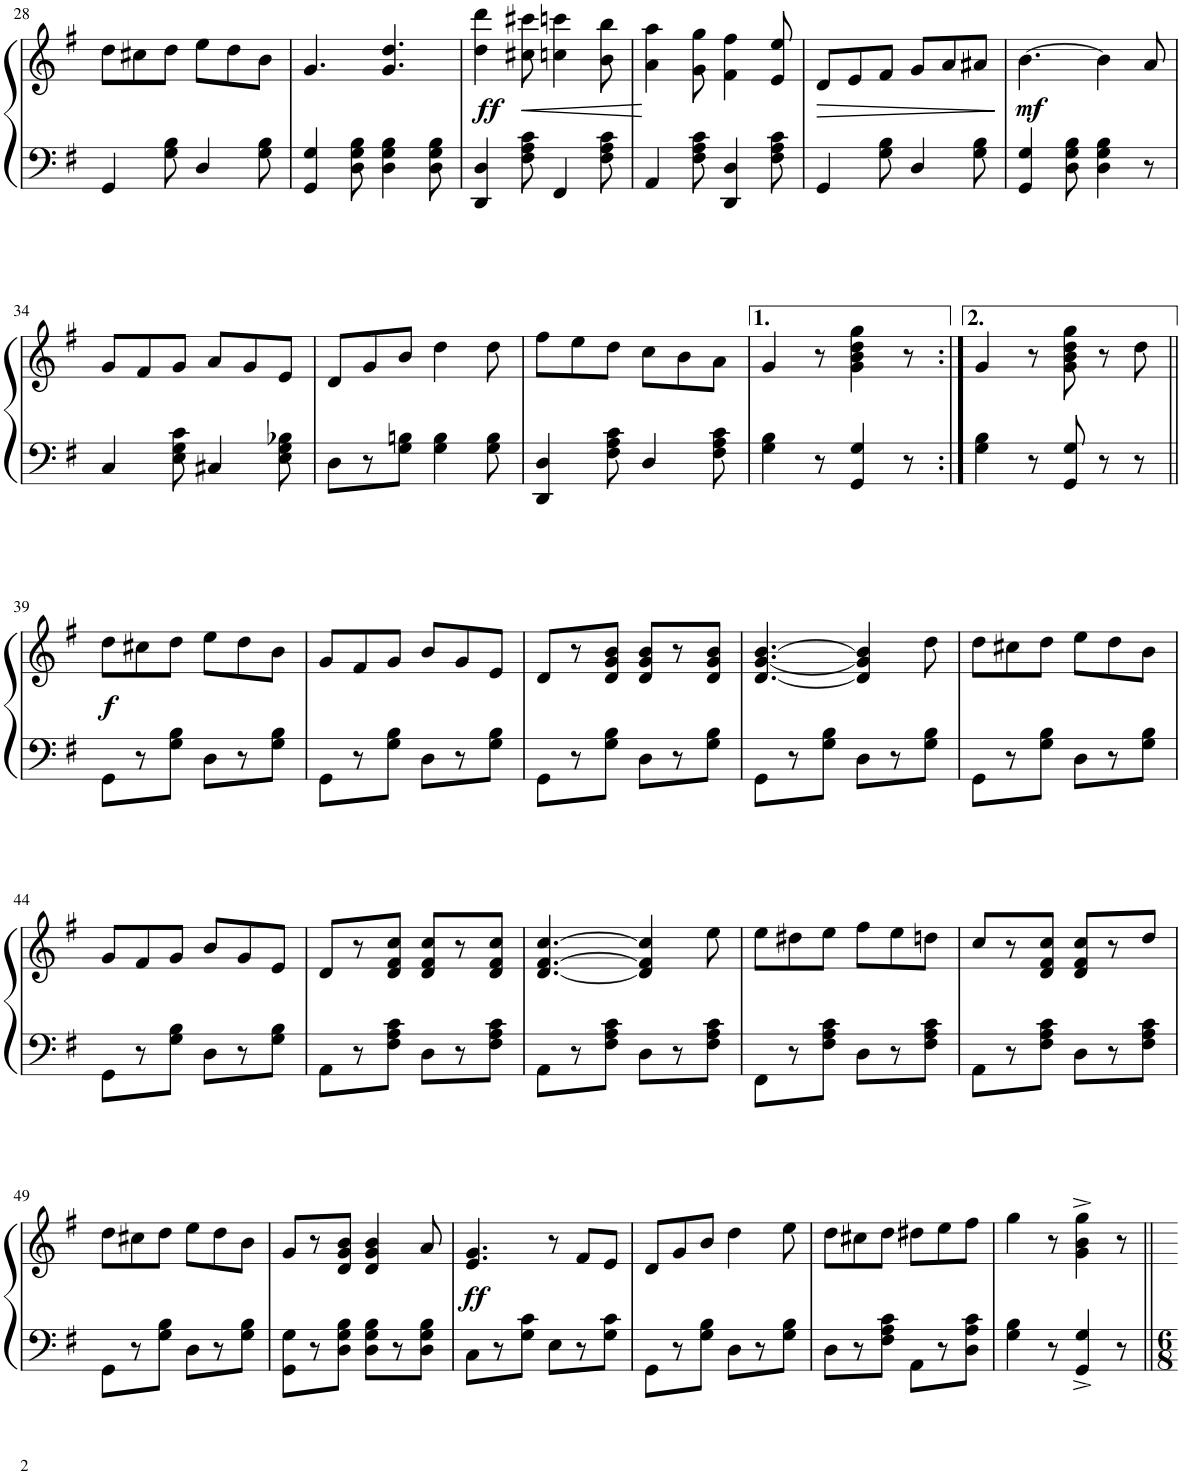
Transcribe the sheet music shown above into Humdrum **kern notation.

**kern	**kern	**dynam
*part1	*part1	*part1
*staff2	*staff1	*staff1/2
*I"Piano	*	*
*I'Pno.	*	*
!!LO:PB:g=z
*clefF4	*clefG2	*
*k[f#]	*k[f#]	*
*M6/8	*M6/8	*
=28	=28	=28
4GG/	8dd\L	.
.	8cc#X\	.
8G\ 8B\	8dd\J	.
4D/	8ee\L	.
.	8dd\	.
8G\ 8B\	8b\J	.
=29	=29	=29
4GG/ 4G/	4.g/	.
8D\ 8G\ 8B\	.	.
4D\ 4G\ 4B\	4.g/ 4.dd/	.
8D\ 8G\ 8B\	.	.
=30	=30	=30
!	!	!LO:DY:b
4DD/ 4D/	4dd\ 4ddd\	ff
!	!	!LO:HP:b
8F#\ 8A\ 8c\	8cc#X\ 8ccc#X\	<
4FF#/	4ccn\ 4cccn\	.
8F#\ 8A\ 8c\	8b\ 8bb\	.
.	.	[
=31	=31	=31
4AA/	4a\ 4aa\	.
8F#\ 8A\ 8c\	8g\ 8gg\	.
4DD/ 4D/	4f#\ 4ff#\	.
8F#\ 8A\ 8c\	8e/ 8ee/	.
=32	=32	=32
!	!	!LO:HP:b
4GG/	8d/L	>
.	8e/	.
8G\ 8B\	8f#/J	.
4D/	8g/L	.
.	8a/	.
8G\ 8B\	8a#X/J	.
.	.	]
=33	=33	=33
!	!	!LO:DY:b
4GG/ 4G/	[4.b\	mf
8D\ 8G\ 8B\	.	.
4D\ 4G\ 4B\	4b\]	.
8r	8a/	.
!!LO:LB:g=z
=34	=34	=34
4C/	8g/L	.
.	8f#/	.
8E\ 8G\ 8c\	8g/J	.
4C#X/	8a/L	.
.	8g/	.
8E\ 8G\ 8B-X\	8e/J	.
=35	=35	=35
8D\L	8d/L	.
8r	8g/	.
8G\ 8Bn\J	8b/J	.
4G\ 4B\	4dd\	.
8G\ 8B\	8dd\	.
=36	=36	=36
4DD/ 4D/	8ff#\L	.
.	8ee\	.
8F#\ 8A\ 8c\	8dd\J	.
4D/	8cc\L	.
.	8b\	.
8F#\ 8A\ 8c\	8a\J	.
=37	=37	=37
4G\ 4B\	4g/	.
8r	8r	.
4GG/ 4G/	4g\ 4b\ 4dd\ 4gg\	.
8r	8r	.
=38:|!	=38:|!	=38:|!
4G\ 4B\	4g/	.
8r	8r	.
8GG/ 8G/	8g\ 8b\ 8dd\ 8gg\	.
8r	8r	.
8r	8dd\	.
!!LO:LB:g=z
=39||	=39||	=39||
!	!	!LO:DY:b
8GG\L	8dd\L	f
8r	8cc#X\	.
8G\ 8B\J	8dd\J	.
8D\L	8ee\L	.
8r	8dd\	.
8G\ 8B\J	8b\J	.
=40	=40	=40
8GG\L	8g/L	.
8r	8f#/	.
8G\ 8B\J	8g/J	.
8D\L	8b/L	.
8r	8g/	.
8G\ 8B\J	8e/J	.
=41	=41	=41
8GG\L	8d/L	.
8r	8r	.
8G\ 8B\J	8d/ 8g/ 8b/J	.
8D\L	8d/ 8g/ 8b/L	.
8r	8r	.
8G\ 8B\J	8d/ 8g/ 8b/J	.
=42	=42	=42
8GG\L	[4.d/ [4.g/ [4.b/	.
8r	.	.
8G\ 8B\J	.	.
8D\L	4d/] 4g/] 4b/]	.
8r	.	.
8G\ 8B\J	8dd\	.
=43	=43	=43
8GG\L	8dd\L	.
8r	8cc#X\	.
8G\ 8B\J	8dd\J	.
8D\L	8ee\L	.
8r	8dd\	.
8G\ 8B\J	8b\J	.
!!LO:LB:g=z
=44	=44	=44
8GG\L	8g/L	.
8r	8f#/	.
8G\ 8B\J	8g/J	.
8D\L	8b/L	.
8r	8g/	.
8G\ 8B\J	8e/J	.
=45	=45	=45
8AA\L	8d/L	.
8r	8r	.
8F#\ 8A\ 8c\J	8d/ 8f#/ 8cc/J	.
8D\L	8d/ 8f#/ 8cc/L	.
8r	8r	.
8F#\ 8A\ 8c\J	8d/ 8f#/ 8cc/J	.
=46	=46	=46
8AA\L	[4.d/ [>4.f#/ [4.cc/	.
8r	.	.
8F#\ 8A\ 8c\J	.	.
8D\L	4d/] 4f#/] 4cc/]	.
8r	.	.
8F#\ 8A\ 8c\J	8ee\	.
=47	=47	=47
8FF#\L	8ee\L	.
8r	8dd#X\	.
8F#\ 8A\ 8c\J	8ee\J	.
8D\L	8ff#\L	.
8r	8ee\	.
8F#\ 8A\ 8c\J	8ddn\J	.
=48	=48	=48
8AA\L	8cc/L	.
8r	8r	.
8F#\ 8A\ 8c\J	8d/ 8f#/ 8cc/J	.
8D\L	8d/ 8f#/ 8cc/L	.
8r	8r	.
8F#\ 8A\ 8c\J	8dd/J	.
!!LO:LB:g=z
=49	=49	=49
8GG\L	8dd\L	.
8r	8cc#X\	.
8G\ 8B\J	8dd\J	.
8D\L	8ee\L	.
8r	8dd\	.
8G\ 8B\J	8b\J	.
=50	=50	=50
8GG\ 8G\L	8g/L	.
8r	8r	.
8D\ 8G\ 8B\J	8d/ 8g/ 8b/J	.
8D\ 8G\ 8B\L	4d/ 4g/ 4b/	.
8r	.	.
8D\ 8G\ 8B\J	8a/	.
=51	=51	=51
!	!	!LO:DY:b
8C\L	4.e/ 4.g/	ff
8r	.	.
8G\ 8c\J	.	.
8E\L	8r	.
8r	8f#/L	.
8G\ 8c\J	8e/J	.
=52	=52	=52
8GG\L	8d/L	.
8r	8g/	.
8G\ 8B\J	8b/J	.
8D\L	4dd\	.
8r	.	.
8G\ 8B\J	8ee\	.
=53	=53	=53
8D\L	8dd\L	.
8r	8cc#X\	.
8F#\ 8A\ 8c\J	8dd\J	.
8AA\L	8dd#X\L	.
8r	8ee\	.
8D\ 8A\ 8c\J	8ff#\J	.
=54	=54	=54
4G\ 4B\	4gg\	.
8r	8r	.
4GG/^ 4G/^	4g\^ 4b\^ 4gg\^	.
8r	8r	.
=||	=||	=||
*-	*-	*-
